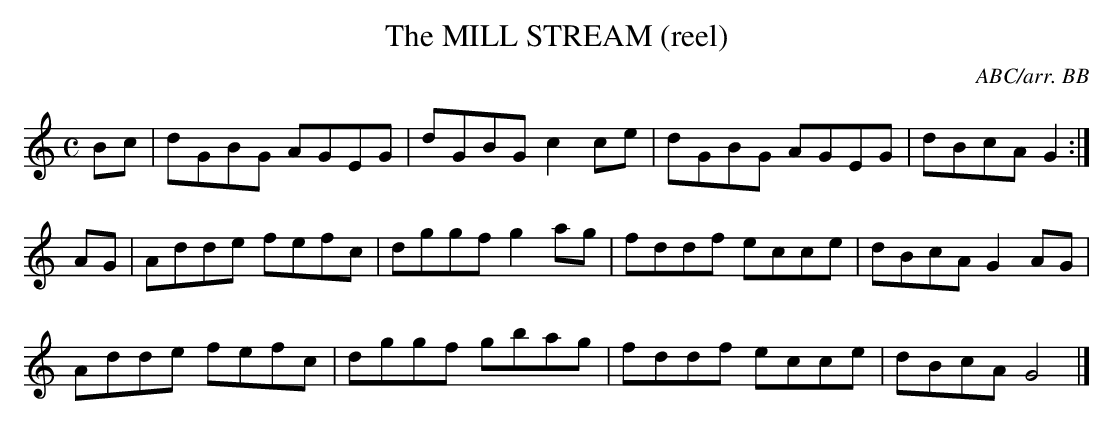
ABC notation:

X:1
T:MILL STREAM (reel), The
C:ABC/arr. BB
M:C
L:1/8
K:Gmix
Bc|dGBG AGEG|dGBG c2ce|dGBG AGEG|dBcA G2 :|
AG|Adde fefc|dggf g2ag|fddf ecce|dBcA G2AG|
Adde fefc|dggf gbag|fddf ecce|dBcA G4 |]
